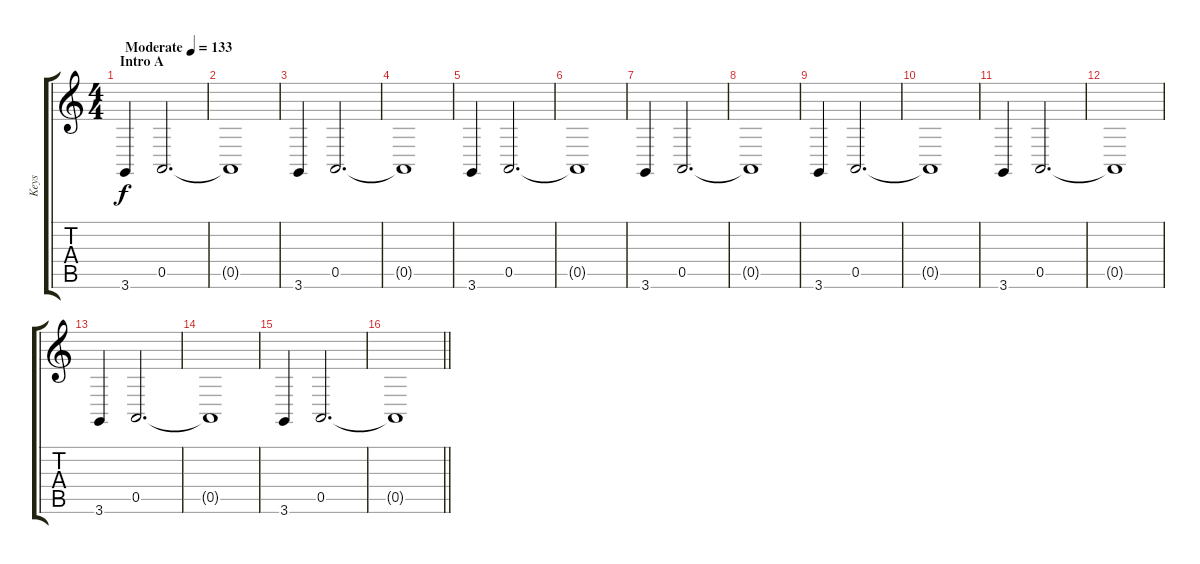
\track ("Keys" "Keys") {instrument choiraahs}
\staff {score tabs}
\tuning (E4 B3 G3 D3 A2 E2) {hide}
\ts (4 4)
\section ("" "Intro A")
\tempo (133 "Moderate")
\clef g2
\ks c
3.6.4{dy f instrument choiraahs} 0.5.2{d} |
0.5{t}.1 |
3.6.4 0.5.2{d} |
0.5{t}.1 |
3.6.4 0.5.2{d} |
0.5{t}.1 |
3.6.4 0.5.2{d} |
0.5{t}.1 |
3.6.4 0.5.2{d} |
0.5{t}.1 |
3.6.4 0.5.2{d} |
0.5{t}.1 |
3.6.4 0.5.2{d} |
0.5{t}.1 |
3.6.4 0.5.2{d} |
\barLineRight lightlight
0.5{t}.1
